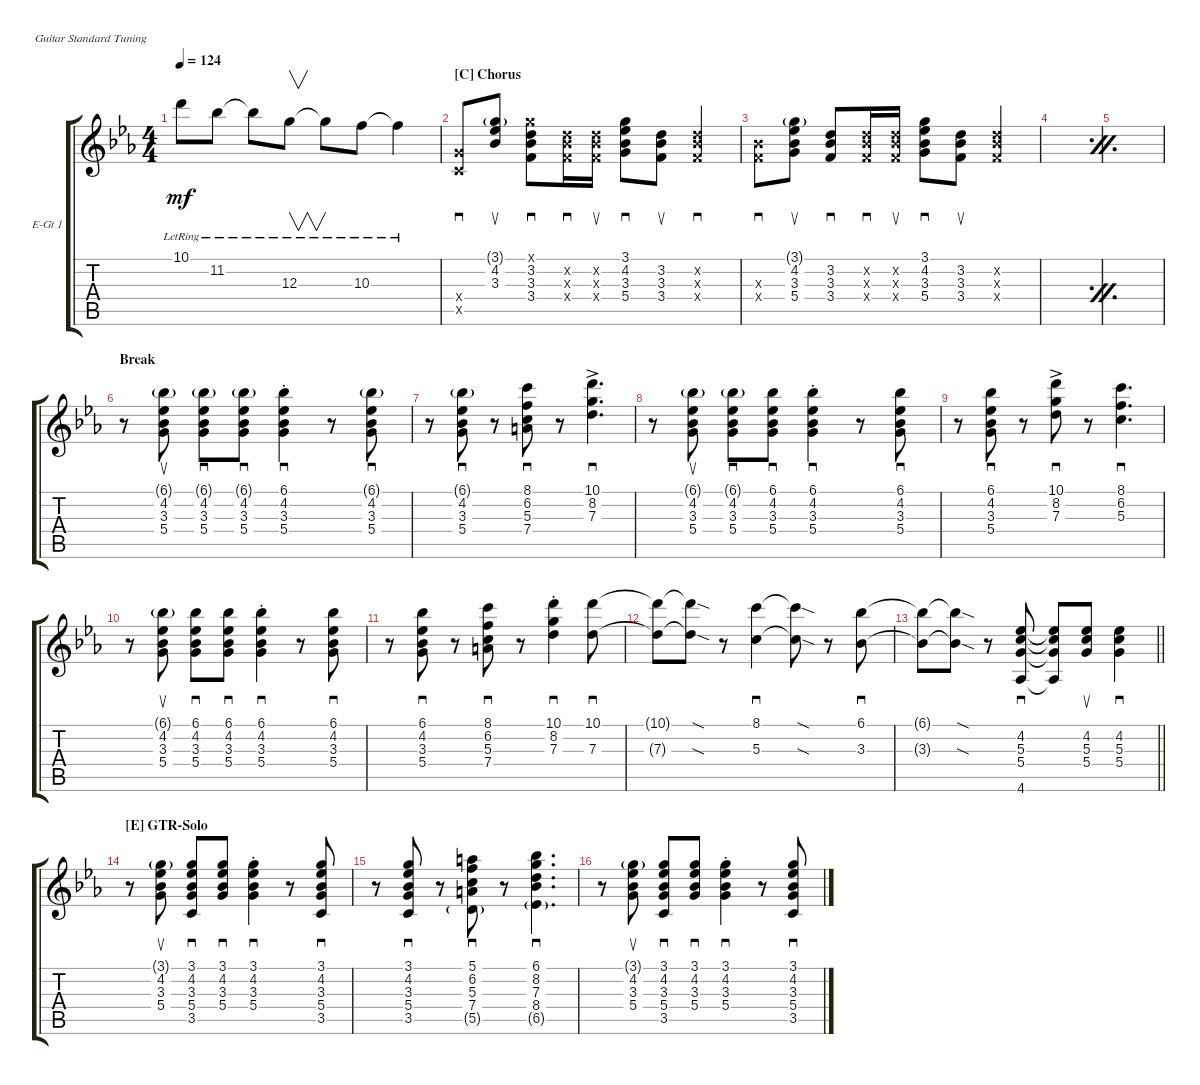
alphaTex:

\bracketExtendMode groupsimilarinstruments
\firstSystemTrackNameOrientation horizontal
\otherSystemsTrackNameOrientation horizontal
\track ("E-Guitar (rhythm)" "E-Gt 1") {instrument electricguitarclean}
\staff {score tabs}
\tuning (E4 B3 G3 D3 A2 E2)
\ts (4 4)
\tempo 124
\clef g2
\ks cminor
10.1{lr t}.8{dy mf} 11.2{lr}.8 11.2{lr t}.8 12.3{lr}.8{v} 12.3{lr t}.8 10.3{lr}.8 10.3{lr t}.4 |
\section ("C" "Chorus")
(3.5{x} 5.4{x}).8{sd} (4.2 3.3 3.1{g}).8{su} (3.3 3.2 3.4 3.1{x}).8{sd} (3.4{x} 3.3{x} 3.2{x}).16{sd} (3.4{x} 3.3{x} 3.2{x}).16{su} (4.2 3.3 5.4 3.1).8{sd} (3.3 3.2 3.4).8{su} (3.4{x} 3.3{x} 3.2{x}).4{sd} |
(3.4{x} 3.3{x}).8{sd} (4.2 3.3 5.4 3.1{g}).8{su} (3.3 3.2 3.4).8{sd} (3.4{x} 3.3{x} 3.2{x}).16{sd} (3.4{x} 3.3{x} 3.2{x}).16{su} (4.2 3.3 5.4 3.1).8{sd} (3.3 3.2 3.4).8{su} (3.4{x} 3.3{x} 3.2{x}).4 |
\simile firstofdouble
|
\simile secondofdouble
|
\section ("" "Break")
\simile none
r.8 (6.1{g} 3.3 4.2 5.4).8{su} (6.1{g} 3.3 4.2 5.4).8{sd} (6.1{g} 3.3 4.2 5.4).8{sd} (6.1{st} 3.3{st} 4.2{st} 5.4{st}).4{sd} r.8 (3.3 6.1{g} 4.2 5.4).8{sd} |
r.8 (6.1{g} 3.3 4.2 5.4).8{sd} r.8 (5.3 8.1 6.2 7.4).8{sd} r.8 (7.3 10.1{ac} 8.2).4{d sd} |
r.8 (6.1{g} 3.3 4.2 5.4).8{su} (6.1{g} 3.3 4.2 5.4).8{sd} (6.1 3.3 4.2 5.4).8{sd} (6.1{st} 3.3{st} 4.2{st} 5.4{st}).4{sd} r.8 (3.3 6.1 4.2 5.4).8{sd} |
r.8 (6.1 3.3 4.2 5.4).8{sd} r.8 (7.3 10.1{ac} 8.2).8{sd} r.8 (8.1 6.2 5.3).4{d sd} |
r.8 (6.1{g} 3.3 4.2 5.4).8{su} (6.1 3.3 4.2 5.4).8{sd} (6.1 3.3 4.2 5.4).8{sd} (6.1{st} 3.3{st} 4.2{st} 5.4{st}).4{sd} r.8 (3.3 6.1 4.2 5.4).8{sd} |
r.8 (6.1 3.3 4.2 5.4).8{sd} r.8 (5.3 8.1 6.2 7.4).8{sd} r.8 (7.3{st} 10.1{st} 8.2{st}).4{sd} (10.1 7.3).8{sd} |
(10.1{t} 7.3{t}).8 (10.1{sod t} 7.3{sod t}).8 r.8 (8.1 5.3).4{sd} (8.1{sod t} 5.3{sod t}).8 r.8 (6.1 3.3).8{sd} |
\barLineRight lightlight
(3.3{t} 6.1{t}).8 (3.3{sod t} 6.1{sod t}).8 r.8 (5.4 4.6 5.3 4.2).8{sd} (4.2{t} 5.3{t} 5.4{t} 4.6{t}).8 (5.4 5.3 4.2).8{su} (5.3 4.2 5.4).4{sd} |
\section ("E" "GTR-Solo")
r.8 (3.3 4.2 5.4 3.1{g}).8{su} (3.3 4.2 5.4 3.5 3.1).8{sd} (3.3 4.2 5.4 3.1).8{sd} (3.3{st} 4.2{st} 5.4{st} 3.1{st}).4{sd} r.8 (3.3 4.2 5.4 3.5 3.1).8{sd} |
r.8 (3.3 4.2 5.4 3.5 3.1).8{sd} r.8 (5.3 6.2 7.4 5.5{g} 5.1).8{sd} r.8 (7.3 8.2 6.5{g} 8.4 6.1).4{d sd} |
r.8 (3.3 4.2 5.4 3.1{g}).8{su} (3.3 4.2 5.4 3.5 3.1).8{sd} (3.3 4.2 5.4 3.1).8{sd} (3.3{st} 4.2{st} 5.4{st} 3.1{st}).4{sd} r.8 (3.3 4.2 5.4 3.5 3.1).8{sd}
